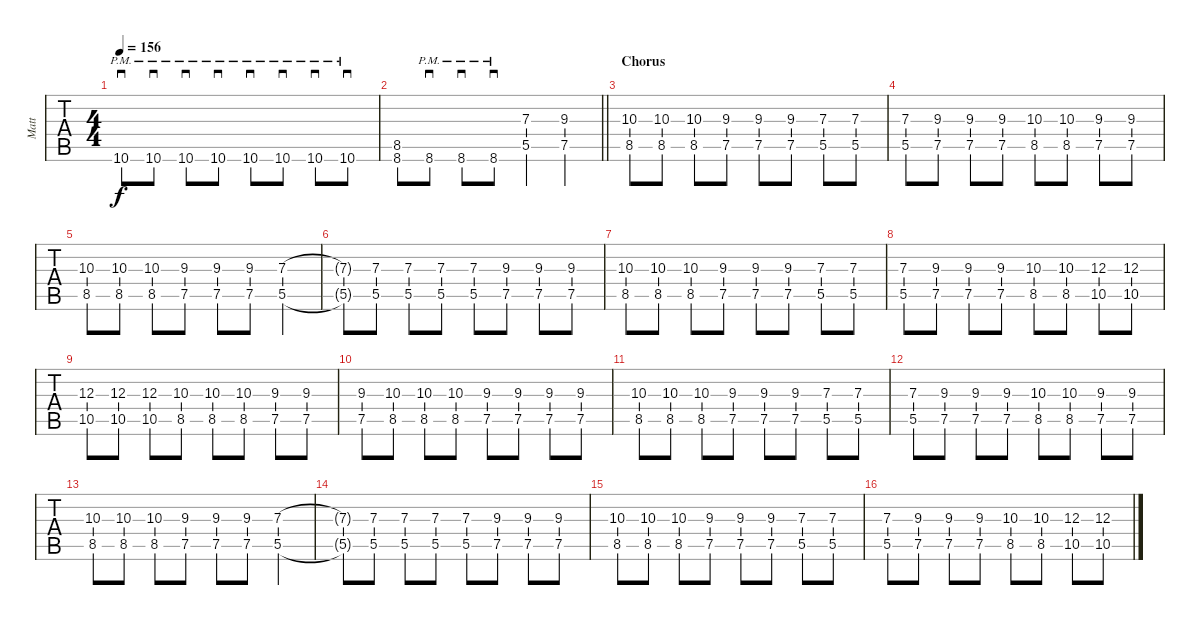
\track ("Matt" "Matt") {instrument distortionguitar}
\staff {tabs}
\tuning (Eb4 Bb3 Gb3 Db3 Ab2 Db2) {hide}
\ts (4 4)
\tempo 156
\clef g2
\ks c
10.6{pm}.8{sd dy f} 10.6{pm}.8{sd} 10.6{pm}.8{sd} 10.6{pm}.8{sd} 10.6{pm}.8{sd} 10.6{pm}.8{sd} 10.6{pm}.8{sd} 10.6{pm}.8{sd} |
\barLineRight lightlight
(8.5 8.6).8 8.6{pm}.8{sd} 8.6{pm}.8{sd} 8.6{pm}.8{sd} (7.3 5.5).4 (9.3 7.5).4 |
\section ("" "Chorus")
(10.3 8.5).8 (10.3 8.5).8 (10.3 8.5).8 (9.3 7.5).8 (9.3 7.5).8 (9.3 7.5).8 (7.3 5.5).8 (7.3 5.5).8 |
(7.3 5.5).8 (9.3 7.5).8 (9.3 7.5).8 (9.3 7.5).8 (10.3 8.5).8 (10.3 8.5).8 (9.3 7.5).8 (9.3 7.5).8 |
(10.3 8.5).8 (10.3 8.5).8 (10.3 8.5).8 (9.3 7.5).8 (9.3 7.5).8 (9.3 7.5).8 (7.3 5.5).4 |
(7.3{t} 5.5{t}).8 (7.3 5.5).8 (7.3 5.5).8 (7.3 5.5).8 (7.3 5.5).8 (9.3 7.5).8 (9.3 7.5).8 (9.3 7.5).8 |
(10.3 8.5).8 (10.3 8.5).8 (10.3 8.5).8 (9.3 7.5).8 (9.3 7.5).8 (9.3 7.5).8 (7.3 5.5).8 (7.3 5.5).8 |
(7.3 5.5).8 (9.3 7.5).8 (9.3 7.5).8 (9.3 7.5).8 (10.3 8.5).8 (10.3 8.5).8 (12.3 10.5).8 (12.3 10.5).8 |
(12.3 10.5).8 (12.3 10.5).8 (12.3 10.5).8 (10.3 8.5).8 (10.3 8.5).8 (10.3 8.5).8 (9.3 7.5).8 (9.3 7.5).8 |
(9.3 7.5).8 (10.3 8.5).8 (10.3 8.5).8 (10.3 8.5).8 (9.3 7.5).8 (9.3 7.5).8 (9.3 7.5).8 (9.3 7.5).8 |
(10.3 8.5).8 (10.3 8.5).8 (10.3 8.5).8 (9.3 7.5).8 (9.3 7.5).8 (9.3 7.5).8 (7.3 5.5).8 (7.3 5.5).8 |
(7.3 5.5).8 (9.3 7.5).8 (9.3 7.5).8 (9.3 7.5).8 (10.3 8.5).8 (10.3 8.5).8 (9.3 7.5).8 (9.3 7.5).8 |
(10.3 8.5).8 (10.3 8.5).8 (10.3 8.5).8 (9.3 7.5).8 (9.3 7.5).8 (9.3 7.5).8 (7.3 5.5).4 |
(7.3{t} 5.5{t}).8 (7.3 5.5).8 (7.3 5.5).8 (7.3 5.5).8 (7.3 5.5).8 (9.3 7.5).8 (9.3 7.5).8 (9.3 7.5).8 |
(10.3 8.5).8 (10.3 8.5).8 (10.3 8.5).8 (9.3 7.5).8 (9.3 7.5).8 (9.3 7.5).8 (7.3 5.5).8 (7.3 5.5).8 |
(7.3 5.5).8 (9.3 7.5).8 (9.3 7.5).8 (9.3 7.5).8 (10.3 8.5).8 (10.3 8.5).8 (12.3 10.5).8 (12.3 10.5).8
